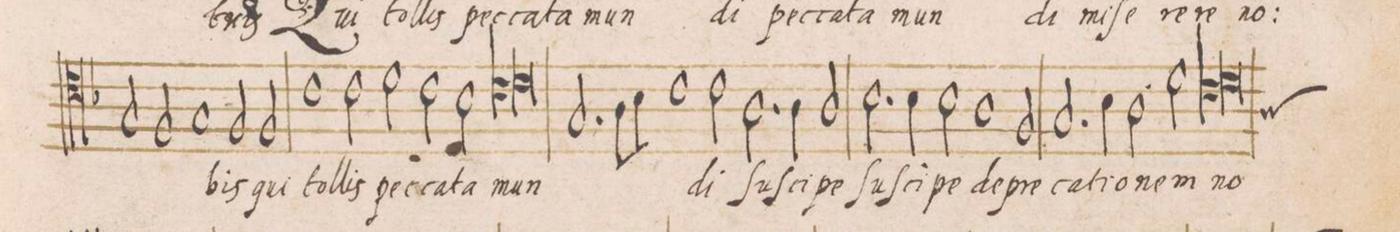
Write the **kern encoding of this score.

**kern	**text
*I"TENOR	*
*clefC4	*
*k[b-]	*
*met(C|)	*
*M2/1	*
2G/	.
2F/	.
=56-	=56-
1G	.
2F/	-bis
2F/	qui
=57-	=57-
1c	tol-
2c\	-lis
2d\	pec-
=58-	=58-
2c\	-ca-
2B-\	-ta
*lig	*
1c	mun-
=59-	=59-
1d	.
*Xlig	*
2.G/	.
8A\L	.
8B-\J	.
=60-	=60-
1c	.
2c\	-di
2.A\	ſuſ-
=61-	=61-
4A\	-ci-
2A/	-pe
2.B-\	ſuſ-
4B-\	-ci-
=62-	=62-
2B-\	-pe
1A	de-
2F/	-pre-
=63-	=63-
2.G/	-ca-
4B-\	-ti-
2A\	-o-
2d\	-nem
=64-	=64-
*lig	*
1c	no-
*custos:A	*
1d	.
*Xlig	*
=65-	=65-
*-	*-
